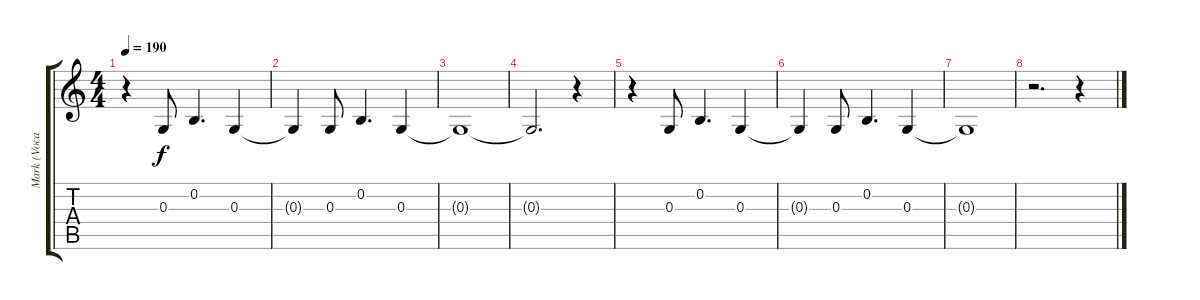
\track ("Mark (Vocals 2)" "Mark (Voca") {instrument altosax}
\staff {score tabs}
\tuning (E4 B3 G3 D3 A2 E2) {hide}
\ts (4 4)
\tempo 190
\clef g2
\ks c
r.4{dy f} 0.3.8 0.2.4{d} 0.3.4 |
0.3{t}.4 0.3.8 0.2.4{d} 0.3.4 |
0.3{t}.1 |
0.3{t}.2{d} r.4 |
r.4 0.3.8 0.2.4{d} 0.3.4 |
0.3{t}.4 0.3.8 0.2.4{d} 0.3.4 |
0.3{t}.1 |
r.2{d} r.4
